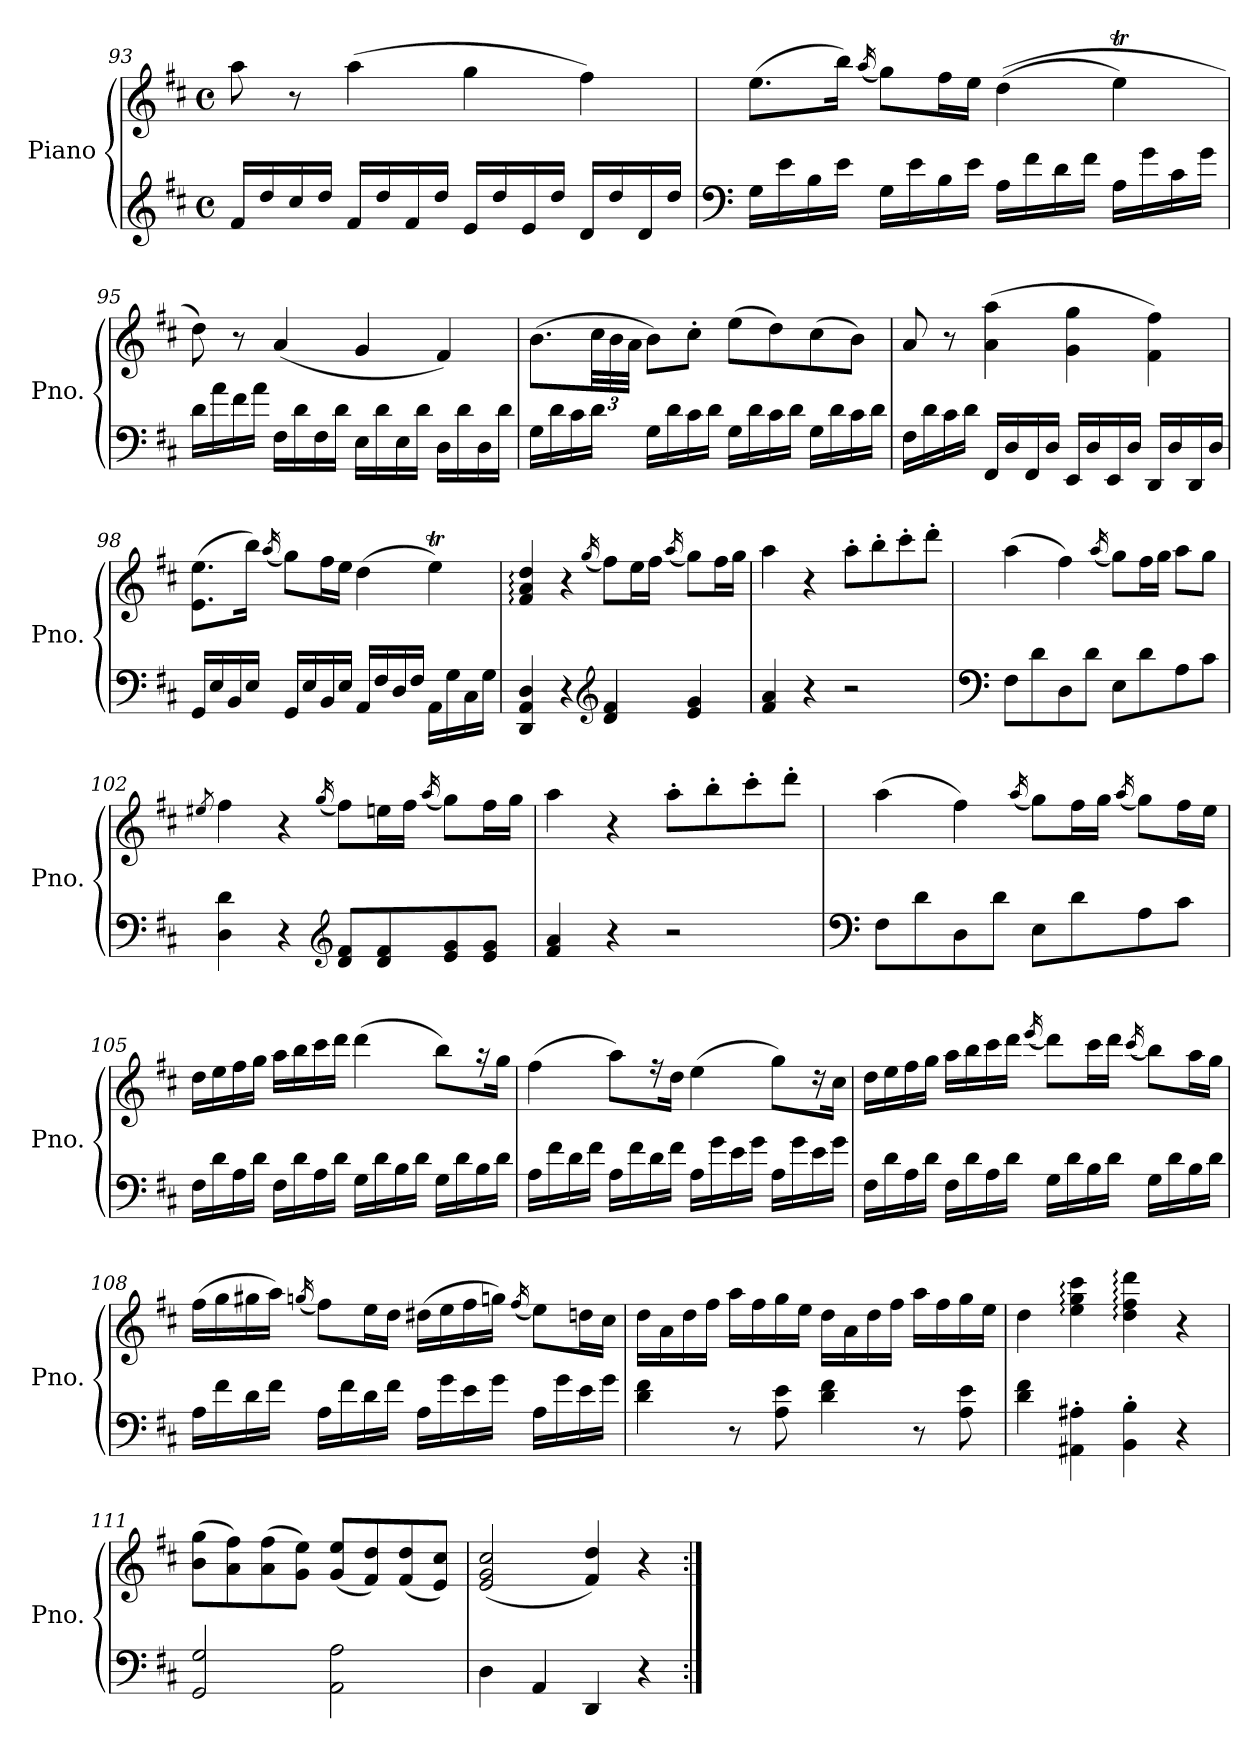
**kern	**kern
*part1	*part1
*staff2	*staff1
*I"Piano	*
*I'Pno.	*
!!LO:LB:g=z
*clefG2	*clefG2
*k[f#c#]	*k[f#c#]
*M4/4	*M4/4
*met(c)	*met(c)
=93	=93
16f#/LL	8aa\
16dd/	.
16cc#/	8r
16dd/JJ	.
16f#/LL	(>4aa\
16dd/	.
16f#/	.
16dd/JJ	.
16e/LL	4gg\
16dd/	.
16e/	.
16dd/JJ	.
16d/LL	4ff#\)
16dd/	.
16d/	.
16dd/JJ	.
=94	=94
*clefF4	*
16G\LL	(>8.ee\L
16e\	.
16B\	.
16e\JJ	16bb\Jk)
.	(<16qaa/
16G\LL	8gg\L)
16e\	.
16B\	16ff#\L
16e\JJ	16ee\JJ
16A\LL	(>(>4dd\
16f#\	.
16d\	.
16f#\JJ	.
16A\LL	4eeT\)
16g\	.
16c#\	.
16g\JJ	.
!!LO:LB:g=z
=95	=95
16d\LL	8dd\)
16a\	.
16f#\	8r
16a\JJ	.
16F#\LL	(<4a/
16d\	.
16F#\	.
16d\JJ	.
16E\LL	4g/
16d\	.
16E\	.
16d\JJ	.
16D\LL	4f#/)
16d\	.
16D\	.
16d\JJ	.
=96	=96
16G\LL	(>8.b\L
16d\	.
16c#\	.
*	*Xbrackettup
16d\JJ	48cc#\LL
.	48b\
.	48a\JJJ
16G\LL	8b\L)
16d\	.
16c#\	8cc#'\J
16d\JJ	.
16G\LL	(>8ee\L
16d\	.
16c#\	8dd\)
16d\JJ	.
16G\LL	(>8cc#\
16d\	.
16c#\	8b\J)
16d\JJ	.
!!LO:PB:g=z
=97	=97
16F#\LL	8a/
16d\	.
16c#\	8r
16d\JJ	.
16FF#/LL	(>4a\ 4aa\
16D/	.
16FF#/	.
16D/JJ	.
16EE/LL	4g\ 4gg\
16D/	.
16EE/	.
16D/JJ	.
16DD/LL	4f#\ 4ff#\)
16D/	.
16DD/	.
16D/JJ	.
=98	=98
16GG/LL	(>8.e\ 8.ee\L
16E/	.
16BB/	.
16E/JJ	16bb\Jk)
.	(<16qaa/
16GG/LL	8gg\L)
16E/	.
16BB/	16ff#\L
16E/JJ	16ee\JJ
16AA/LL	(>4dd\
16F#/	.
16D/	.
16F#/JJ	.
16AA\LL	4eeT\)
16G\	.
16C#\	.
16G\JJ	.
=99	=99
4DD/ 4AA/ 4D/	4f#/: 4a/: 4dd/:
4r	4r
*clefG2	*
.	(<16qgg/
4d/ 4f#/	8ff#\L)
.	16ee\L
.	16ff#\JJ
.	(<16qaa/
4e/ 4g/	8gg\L)
.	16ff#\L
.	16gg\JJ
!!LO:LB:g=z
=100	=100
4f#/ 4a/	4aa\
4r	4r
2r	8aa'\L
.	8bb'\
.	8ccc#'\
.	8ddd'\J
=101	=101
*clefF4	*
8F#\L	(>4aa\
8d\	.
8D\	4ff#\)
8d\J	.
.	(<16qaa/
8E\L	8gg\L)
8d\	16ff#\L
.	16gg\JJ
8A\	8aa\L
8c#\J	8gg\J
=102	=102
.	8qee#X/
4D\ 4d\	4ff#\
4r	4r
*clefG2	*
.	(<16qgg/
8d/ 8f#/L	8ff#\L)
8d/ 8f#/	16een\L
.	16ff#\JJ
.	(<16qaa/
8e/ 8g/	8gg\L)
8e/ 8g/J	16ff#\L
.	16gg\JJ
=103	=103
4f#/ 4a/	4aa\
4r	4r
2r	8aa'\L
.	8bb'\
.	8ccc#'\
.	8ddd'\J
=104	=104
*clefF4	*
8F#\L	(>4aa\
8d\	.
8D\	4ff#\)
8d\J	.
.	(<16qaa/
8E\L	8gg\L)
8d\	16ff#\L
.	16gg\JJ
.	(<16qaa/
8A\	8gg\L)
8c#\J	16ff#\L
.	16ee\JJ
!!LO:LB:g=z
=105	=105
16F#\LL	16dd\LL
16d\	16ee\
16A\	16ff#\
16d\JJ	16gg\JJ
16F#\LL	16aa\LL
16d\	16bb\
16A\	16ccc#\
16d\JJ	16ddd\JJ
16G\LL	(>4ddd\
16d\	.
16B\	.
16d\JJ	.
16G\LL	8bb\L)
16d\	.
16B\	16r
16d\JJ	16gg\Jk
=106	=106
16A\LL	(>4ff#\
16f#\	.
16d\	.
16f#\JJ	.
16A\LL	8aa\L)
16f#\	.
16d\	16r
16f#\JJ	16dd\Jk
16A\LL	(>4ee\
16g\	.
16e\	.
16g\JJ	.
16A\LL	8gg\L)
16g\	.
16e\	16r
16g\JJ	16cc#\Jk
!!LO:LB:g=z
=107	=107
16F#\LL	16dd\LL
16d\	16ee\
16A\	16ff#\
16d\JJ	16gg\JJ
16F#\LL	16aa\LL
16d\	16bb\
16A\	16ccc#\
16d\JJ	16ddd\JJ
.	(<16qeee/
16G\LL	8ddd\L)
16d\	.
16B\	16ccc#\L
16d\JJ	16ddd\JJ
.	(<16qccc#/
16G\LL	8bb\L)
16d\	.
16B\	16aa\L
16d\JJ	16gg\JJ
=108	=108
16A\LL	(>16ff#\LL
16f#\	16gg\
16d\	16gg#X\
16f#\JJ	16aa\JJ)
.	(<16qggn/
16A\LL	8ff#\L)
16f#\	.
16d\	16ee\L
16f#\JJ	16dd\JJ
16A\LL	(>16dd#X\LL
16g\	16ee\
16e\	16ff#\
16g\JJ	16gg\JJ)
.	(<16qff#/
16A\LL	8ee\L)
16g\	.
16e\	16ddn\L
16g\JJ	16cc#\JJ
!!LO:LB:g=z
=109	=109
4d\ 4f#\	16dd\LL
.	16a\
.	16dd\
.	16ff#\JJ
8r	16aa\LL
.	16ff#\
8A\ 8e\	16gg\
.	16ee\JJ
4d\ 4f#\	16dd\LL
.	16a\
.	16dd\
.	16ff#\JJ
8r	16aa\LL
.	16ff#\
8A\ 8e\	16gg\
.	16ee\JJ
=110	=110
4d\ 4f#\	4dd\
4AA#X\' 4A#X\'	4ee\: 4gg\: 4ccc#\:
4BB\' 4B\'	4dd\: 4ff#\: 4ddd\:
4r	4r
=111	=111
2GG/ 2G/	(>8b\ 8gg\L
.	8a\ 8ff#\)
.	(>8a\ 8ff#\
.	8g\ 8ee\J)
2AA\ 2A\	(<8g/ 8ee/L
.	8f#/ 8dd/)
.	(<8f#/ 8dd/
.	8e/ 8cc#/J)
=112	=112
4D\	(<2e/ 2g/ 2cc#/
4AA/	.
4DD/	4f#/ 4dd/)
4r	4r
=:|!	=:|!
*-	*-
